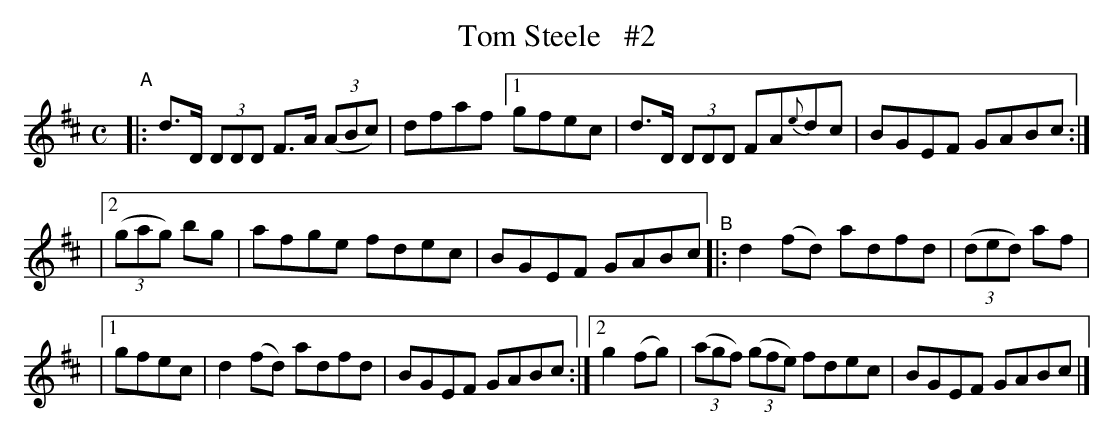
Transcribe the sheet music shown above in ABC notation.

X:1
T: Tom Steele   #2
M: C
L: 1/8
K: D
"^A"\
|: d>D (3DDD F>A (3(ABc) | dfaf \
[1 gfec | d>D (3DDD FA{e}dc | BGEF GABc :|
|[2 (3(gag) bg | afge fdec | BGEF GABc "^B"\
|: d2(fd) adfd | (3(ded) af |
|[1 gfec | d2(fd) adfd | BGEF GABc :|\
[2 g2(fg) | (3(agf) (3(gfe) fdec | BGEF GABc |]
